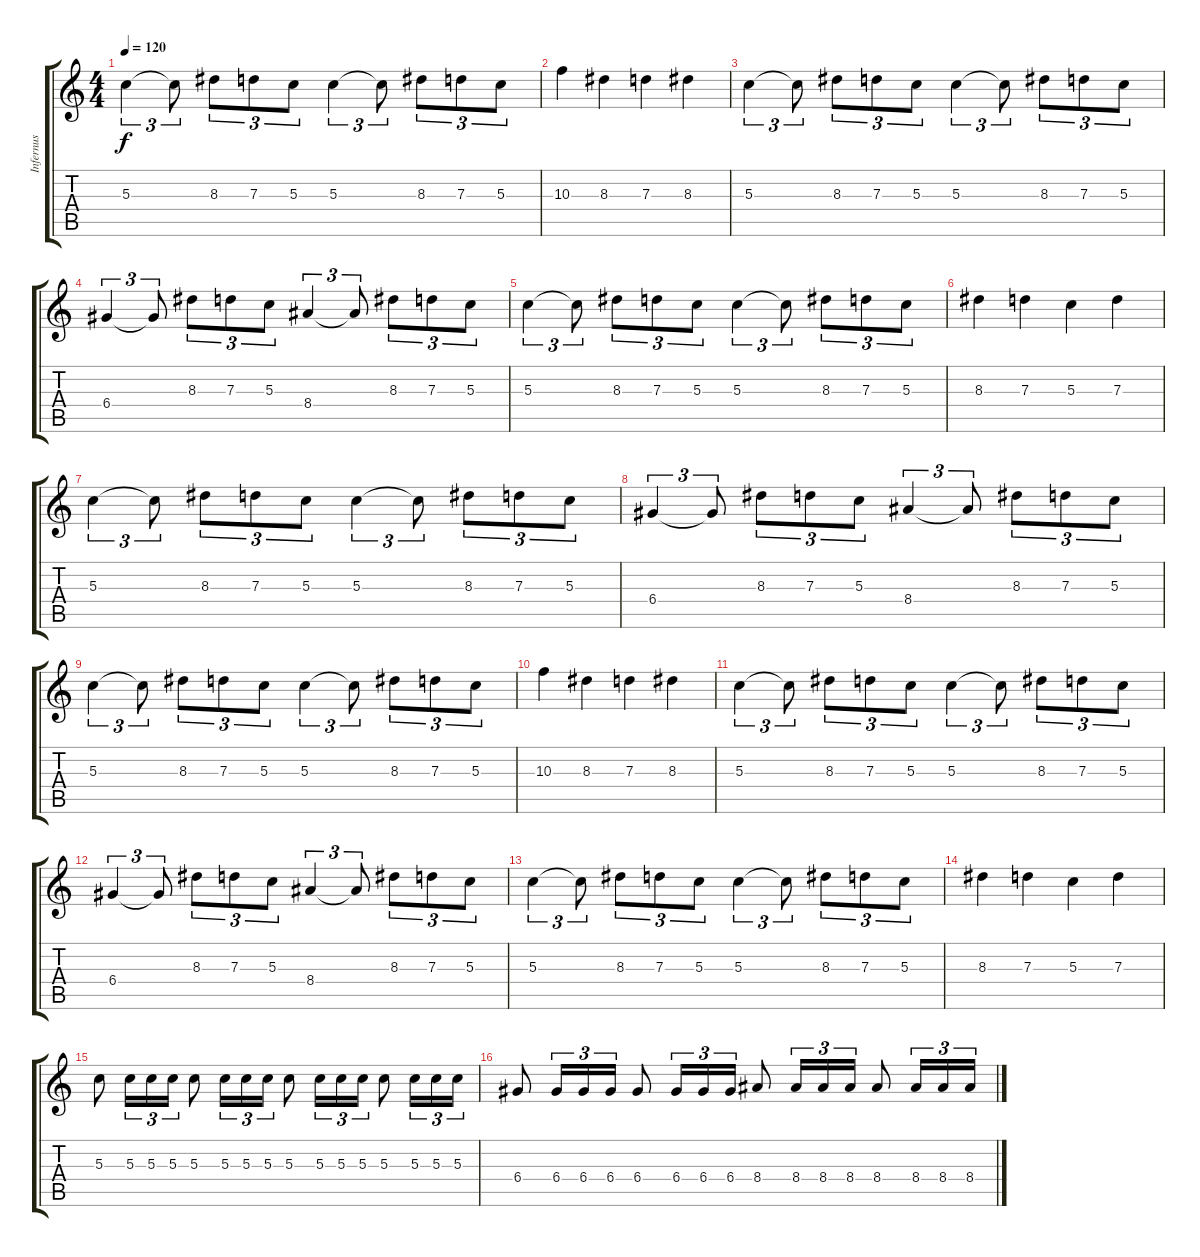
\track ("Infernus" "Infernus") {instrument distortionguitar}
\staff {score tabs}
\tuning (E4 B3 G3 D3 A2 E2) {hide}
\ts (4 4)
\tempo 120
\clef g2
\ks c
5.3.4{tu (3 2) dy f} 5.3{t}.8{tu (3 2)} 8.3.8{tu (3 2)} 7.3.8{tu (3 2)} 5.3.8{tu (3 2)} 5.3.4{tu (3 2)} 5.3{t}.8{tu (3 2)} 8.3.8{tu (3 2)} 7.3.8{tu (3 2)} 5.3.8{tu (3 2)} |
10.3.4 8.3.4 7.3.4 8.3.4 |
5.3.4{tu (3 2)} 5.3{t}.8{tu (3 2)} 8.3.8{tu (3 2)} 7.3.8{tu (3 2)} 5.3.8{tu (3 2)} 5.3.4{tu (3 2)} 5.3{t}.8{tu (3 2)} 8.3.8{tu (3 2)} 7.3.8{tu (3 2)} 5.3.8{tu (3 2)} |
6.4.4{tu (3 2)} 6.4{t}.8{tu (3 2)} 8.3.8{tu (3 2)} 7.3.8{tu (3 2)} 5.3.8{tu (3 2)} 8.4.4{tu (3 2)} 8.4{t}.8{tu (3 2)} 8.3.8{tu (3 2)} 7.3.8{tu (3 2)} 5.3.8{tu (3 2)} |
5.3.4{tu (3 2)} 5.3{t}.8{tu (3 2)} 8.3.8{tu (3 2)} 7.3.8{tu (3 2)} 5.3.8{tu (3 2)} 5.3.4{tu (3 2)} 5.3{t}.8{tu (3 2)} 8.3.8{tu (3 2)} 7.3.8{tu (3 2)} 5.3.8{tu (3 2)} |
8.3.4 7.3.4 5.3.4 7.3.4 |
5.3.4{tu (3 2)} 5.3{t}.8{tu (3 2)} 8.3.8{tu (3 2)} 7.3.8{tu (3 2)} 5.3.8{tu (3 2)} 5.3.4{tu (3 2)} 5.3{t}.8{tu (3 2)} 8.3.8{tu (3 2)} 7.3.8{tu (3 2)} 5.3.8{tu (3 2)} |
6.4.4{tu (3 2)} 6.4{t}.8{tu (3 2)} 8.3.8{tu (3 2)} 7.3.8{tu (3 2)} 5.3.8{tu (3 2)} 8.4.4{tu (3 2)} 8.4{t}.8{tu (3 2)} 8.3.8{tu (3 2)} 7.3.8{tu (3 2)} 5.3.8{tu (3 2)} |
5.3.4{tu (3 2)} 5.3{t}.8{tu (3 2)} 8.3.8{tu (3 2)} 7.3.8{tu (3 2)} 5.3.8{tu (3 2)} 5.3.4{tu (3 2)} 5.3{t}.8{tu (3 2)} 8.3.8{tu (3 2)} 7.3.8{tu (3 2)} 5.3.8{tu (3 2)} |
10.3.4 8.3.4 7.3.4 8.3.4 |
5.3.4{tu (3 2)} 5.3{t}.8{tu (3 2)} 8.3.8{tu (3 2)} 7.3.8{tu (3 2)} 5.3.8{tu (3 2)} 5.3.4{tu (3 2)} 5.3{t}.8{tu (3 2)} 8.3.8{tu (3 2)} 7.3.8{tu (3 2)} 5.3.8{tu (3 2)} |
6.4.4{tu (3 2)} 6.4{t}.8{tu (3 2)} 8.3.8{tu (3 2)} 7.3.8{tu (3 2)} 5.3.8{tu (3 2)} 8.4.4{tu (3 2)} 8.4{t}.8{tu (3 2)} 8.3.8{tu (3 2)} 7.3.8{tu (3 2)} 5.3.8{tu (3 2)} |
5.3.4{tu (3 2)} 5.3{t}.8{tu (3 2)} 8.3.8{tu (3 2)} 7.3.8{tu (3 2)} 5.3.8{tu (3 2)} 5.3.4{tu (3 2)} 5.3{t}.8{tu (3 2)} 8.3.8{tu (3 2)} 7.3.8{tu (3 2)} 5.3.8{tu (3 2)} |
8.3.4 7.3.4 5.3.4 7.3.4 |
5.3.8 5.3.16{tu (3 2)} 5.3.16{tu (3 2)} 5.3.16{tu (3 2)} 5.3.8 5.3.16{tu (3 2)} 5.3.16{tu (3 2)} 5.3.16{tu (3 2)} 5.3.8 5.3.16{tu (3 2)} 5.3.16{tu (3 2)} 5.3.16{tu (3 2)} 5.3.8 5.3.16{tu (3 2)} 5.3.16{tu (3 2)} 5.3.16{tu (3 2)} |
6.4.8 6.4.16{tu (3 2)} 6.4.16{tu (3 2)} 6.4.16{tu (3 2)} 6.4.8 6.4.16{tu (3 2)} 6.4.16{tu (3 2)} 6.4.16{tu (3 2)} 8.4.8 8.4.16{tu (3 2)} 8.4.16{tu (3 2)} 8.4.16{tu (3 2)} 8.4.8 8.4.16{tu (3 2)} 8.4.16{tu (3 2)} 8.4.16{tu (3 2)}
